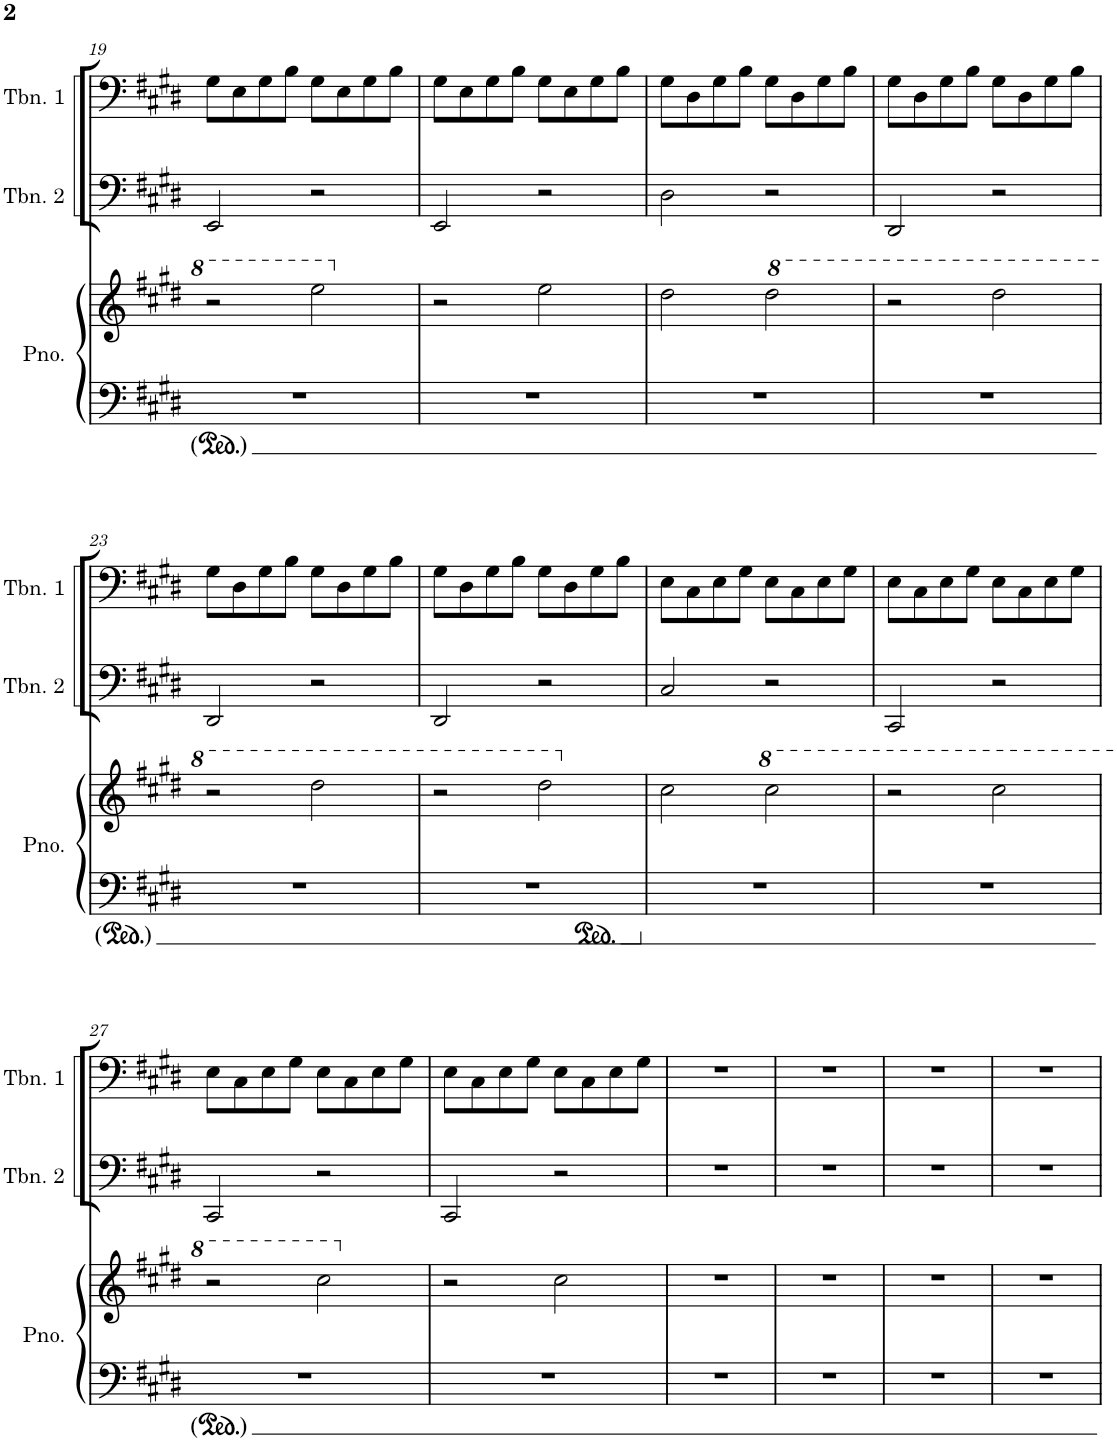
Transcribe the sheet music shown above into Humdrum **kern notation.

**kern	**kern	**kern	**kern
*part3	*part3	*part2	*part1
*staff4	*staff3	*staff2	*staff1
*I"Piano	*	*I"Trombone 2	*I"Trombone 1
*I'Pno.	*	*I'Tbn. 2	*I'Tbn. 1
!!LO:PB:g=z
*clefF4	*clefG2	*clefF4	*clefF4
*k[f#c#g#d#]	*k[f#c#g#d#]	*k[f#c#g#d#]	*k[f#c#g#d#]
*M4/4	*M4/4	*M4/4	*M4/4
=19	=19	=19	=19
1r	2r	2EE/	8G#\L
.	.	.	8E\
.	.	.	8G#\
.	.	.	8B\J
.	2eee\	2r	8G#\L
.	.	.	8E\
.	.	.	8G#\
.	.	.	8B\J
=20	=20	=20	=20
1r	2r	2EE/	8G#\L
.	.	.	8E\
.	.	.	8G#\
.	.	.	8B\J
.	2ee\	2r	8G#\L
.	.	.	8E\
.	.	.	8G#\
.	.	.	8B\J
=21	=21	=21	=21
1r	2dd#\	2D#\	8G#\L
.	.	.	8D#\
.	.	.	8G#\
.	.	.	8B\J
*	*8va	*	*
.	2ddd#\	2r	8G#\L
.	.	.	8D#\
.	.	.	8G#\
.	.	.	8B\J
=22	=22	=22	=22
1r	2r	2DD#/	8G#\L
.	.	.	8D#\
.	.	.	8G#\
.	.	.	8B\J
.	2ddd#\	2r	8G#\L
.	.	.	8D#\
.	.	.	8G#\
.	.	.	8B\J
!!LO:LB:g=z
=23	=23	=23	=23
1r	2r	2DD#/	8G#\L
.	.	.	8D#\
.	.	.	8G#\
.	.	.	8B\J
.	2ddd#\	2r	8G#\L
.	.	.	8D#\
.	.	.	8G#\
.	.	.	8B\J
=24	=24	=24	=24
1r	2r	2DD#/	8G#\L
.	.	.	8D#\
.	.	.	8G#\
.	.	.	8B\J
.	2ddd#\	2r	8G#\L
.	.	.	8D#\
.	.	.	8G#\
.	.	.	8B\J
=25	=25	=25	=25
*	*X8va	*	*
1r	2cc#\	2C#/	8E\L
.	.	.	8C#\
.	.	.	8E\
.	.	.	8G#\J
*	*8va	*	*
.	2ccc#\	2r	8E\L
.	.	.	8C#\
.	.	.	8E\
.	.	.	8G#\J
=26	=26	=26	=26
1r	2r	2CC#/	8E\L
.	.	.	8C#\
.	.	.	8E\
.	.	.	8G#\J
.	2ccc#\	2r	8E\L
.	.	.	8C#\
.	.	.	8E\
.	.	.	8G#\J
!!LO:LB:g=z
=27	=27	=27	=27
1r	2r	2CC#/	8E\L
.	.	.	8C#\
.	.	.	8E\
.	.	.	8G#\J
.	2ccc#\	2r	8E\L
.	.	.	8C#\
.	.	.	8E\
.	.	.	8G#\J
=28	=28	=28	=28
*	*X8va	*	*
1r	2r	2CC#/	8E\L
.	.	.	8C#\
.	.	.	8E\
.	.	.	8G#\J
.	2cc#\	2r	8E\L
.	.	.	8C#\
.	.	.	8E\
.	.	.	8G#\J
=29	=29	=29	=29
1r	1r	1r	1r
=30	=30	=30	=30
1r	1r	1r	1r
=31	=31	=31	=31
1r	1r	1r	1r
=32	=32	=32	=32
1r	1r	1r	1r
=	=	=	=
*-	*-	*-	*-
